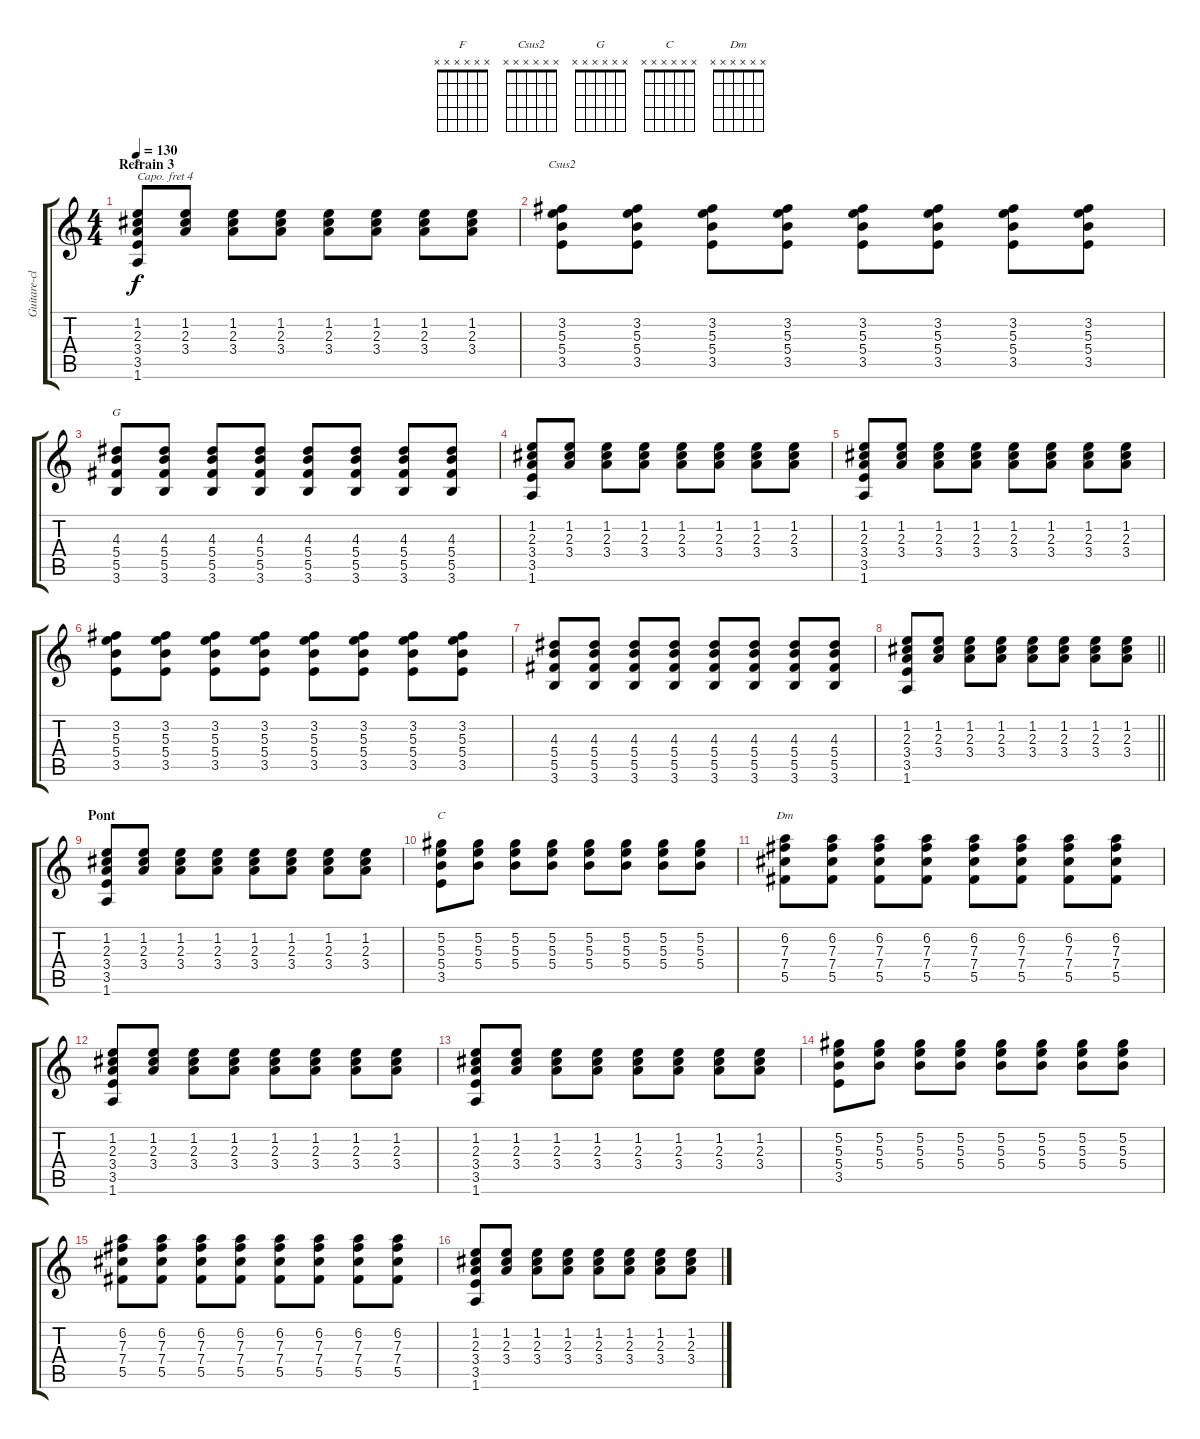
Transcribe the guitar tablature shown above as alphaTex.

\track ("Guitare-clean" "Guitare-cl") {instrument electricguitarclean}
\staff {score tabs}
\capo 4
\tuning (E4 B3 G3 D3 A2 E2) {hide}
\chord ("F" x x x x x x)
\chord ("Csus2" x x x x x x)
\chord ("G" x x x x x x)
\chord ("C" x x x x x x)
\chord ("Dm" x x x x x x)
\ts (4 4)
\section ("" "Refrain 3")
\tempo 130
\clef g2
\ks c
(1.2 2.3 3.4 3.5 1.6).8{ch "F" dy f} (1.2 2.3 3.4).8 (1.2 2.3 3.4).8 (1.2 2.3 3.4).8 (1.2 2.3 3.4).8 (1.2 2.3 3.4).8 (1.2 2.3 3.4).8 (1.2 2.3 3.4).8 |
(3.2 5.3 5.4 3.5).8{ch "Csus2"} (3.2 5.3 5.4 3.5).8 (3.2 5.3 5.4 3.5).8 (3.2 5.3 5.4 3.5).8 (3.2 5.3 5.4 3.5).8 (3.2 5.3 5.4 3.5).8 (3.2 5.3 5.4 3.5).8 (3.2 5.3 5.4 3.5).8 |
(4.3 5.4 5.5 3.6).8{ch "G"} (4.3 5.4 5.5 3.6).8 (4.3 5.4 5.5 3.6).8 (4.3 5.4 5.5 3.6).8 (4.3 5.4 5.5 3.6).8 (4.3 5.4 5.5 3.6).8 (4.3 5.4 5.5 3.6).8 (4.3 5.4 5.5 3.6).8 |
(1.2 2.3 3.4 3.5 1.6).8 (1.2 2.3 3.4).8 (1.2 2.3 3.4).8 (1.2 2.3 3.4).8 (1.2 2.3 3.4).8 (1.2 2.3 3.4).8 (1.2 2.3 3.4).8 (1.2 2.3 3.4).8 |
(1.2 2.3 3.4 3.5 1.6).8 (1.2 2.3 3.4).8 (1.2 2.3 3.4).8 (1.2 2.3 3.4).8 (1.2 2.3 3.4).8 (1.2 2.3 3.4).8 (1.2 2.3 3.4).8 (1.2 2.3 3.4).8 |
(3.2 5.3 5.4 3.5).8 (3.2 5.3 5.4 3.5).8 (3.2 5.3 5.4 3.5).8 (3.2 5.3 5.4 3.5).8 (3.2 5.3 5.4 3.5).8 (3.2 5.3 5.4 3.5).8 (3.2 5.3 5.4 3.5).8 (3.2 5.3 5.4 3.5).8 |
(4.3 5.4 5.5 3.6).8 (4.3 5.4 5.5 3.6).8 (4.3 5.4 5.5 3.6).8 (4.3 5.4 5.5 3.6).8 (4.3 5.4 5.5 3.6).8 (4.3 5.4 5.5 3.6).8 (4.3 5.4 5.5 3.6).8 (4.3 5.4 5.5 3.6).8 |
\barLineRight lightlight
(1.2 2.3 3.4 3.5 1.6).8 (1.2 2.3 3.4).8 (1.2 2.3 3.4).8 (1.2 2.3 3.4).8 (1.2 2.3 3.4).8 (1.2 2.3 3.4).8 (1.2 2.3 3.4).8 (1.2 2.3 3.4).8 |
\section ("" "Pont")
(1.2 2.3 3.4 3.5 1.6).8 (1.2 2.3 3.4).8 (1.2 2.3 3.4).8 (1.2 2.3 3.4).8 (1.2 2.3 3.4).8 (1.2 2.3 3.4).8 (1.2 2.3 3.4).8 (1.2 2.3 3.4).8 |
(5.2 5.3 5.4 3.5).8{ch "C"} (5.2 5.3 5.4).8 (5.2 5.3 5.4).8 (5.2 5.3 5.4).8 (5.2 5.3 5.4).8 (5.2 5.3 5.4).8 (5.2 5.3 5.4).8 (5.2 5.3 5.4).8 |
(6.2 7.3 7.4 5.5).8{ch "Dm"} (6.2 7.3 7.4 5.5).8 (6.2 7.3 7.4 5.5).8 (6.2 7.3 7.4 5.5).8 (6.2 7.3 7.4 5.5).8 (6.2 7.3 7.4 5.5).8 (6.2 7.3 7.4 5.5).8 (6.2 7.3 7.4 5.5).8 |
(1.2 2.3 3.4 3.5 1.6).8 (1.2 2.3 3.4).8 (1.2 2.3 3.4).8 (1.2 2.3 3.4).8 (1.2 2.3 3.4).8 (1.2 2.3 3.4).8 (1.2 2.3 3.4).8 (1.2 2.3 3.4).8 |
(1.2 2.3 3.4 3.5 1.6).8 (1.2 2.3 3.4).8 (1.2 2.3 3.4).8 (1.2 2.3 3.4).8 (1.2 2.3 3.4).8 (1.2 2.3 3.4).8 (1.2 2.3 3.4).8 (1.2 2.3 3.4).8 |
(5.2 5.3 5.4 3.5).8 (5.2 5.3 5.4).8 (5.2 5.3 5.4).8 (5.2 5.3 5.4).8 (5.2 5.3 5.4).8 (5.2 5.3 5.4).8 (5.2 5.3 5.4).8 (5.2 5.3 5.4).8 |
(6.2 7.3 7.4 5.5).8 (6.2 7.3 7.4 5.5).8 (6.2 7.3 7.4 5.5).8 (6.2 7.3 7.4 5.5).8 (6.2 7.3 7.4 5.5).8 (6.2 7.3 7.4 5.5).8 (6.2 7.3 7.4 5.5).8 (6.2 7.3 7.4 5.5).8 |
(1.2 2.3 3.4 3.5 1.6).8 (1.2 2.3 3.4).8 (1.2 2.3 3.4).8 (1.2 2.3 3.4).8 (1.2 2.3 3.4).8 (1.2 2.3 3.4).8 (1.2 2.3 3.4).8 (1.2 2.3 3.4).8
